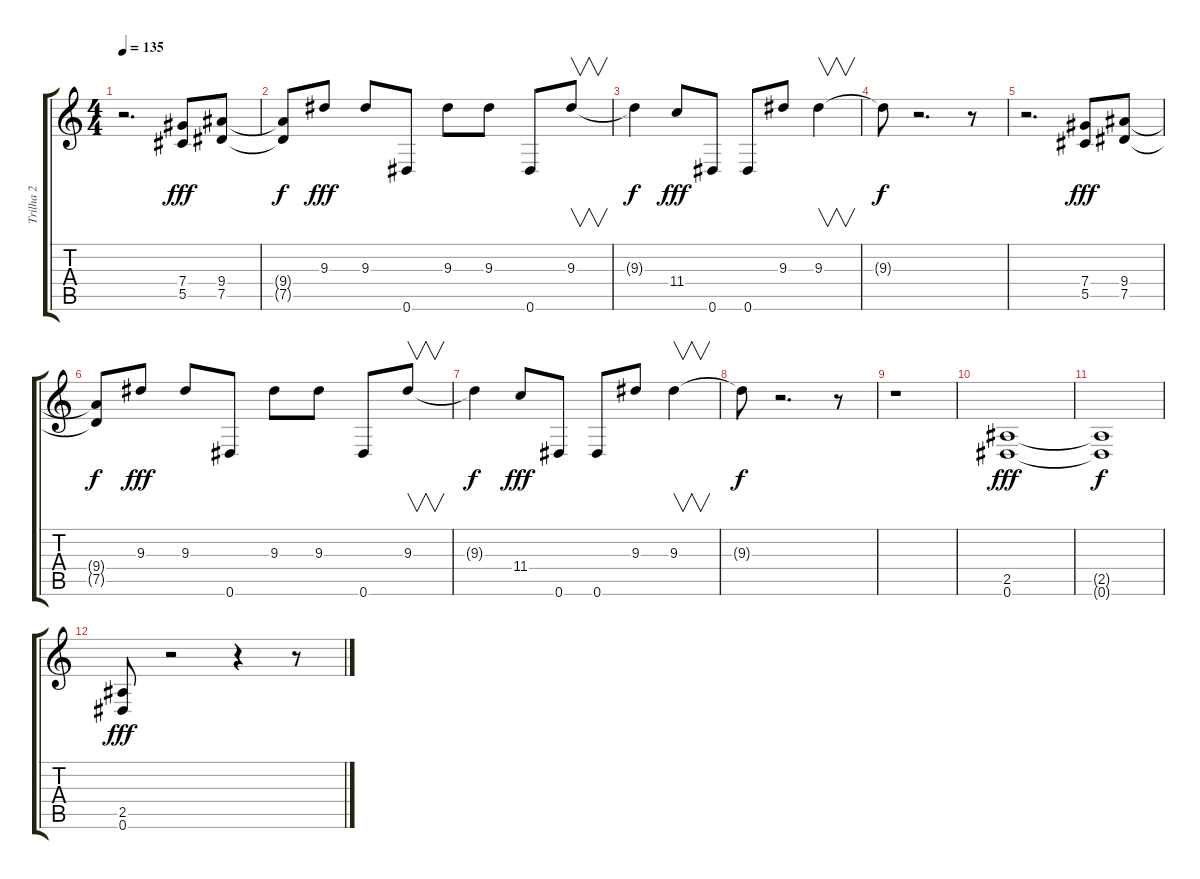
\track ("Trilha 2" "Trilha 2") {instrument overdrivenguitar}
\staff {score tabs}
\tuning (Eb4 Bb3 Gb3 Db3 Ab2 Eb2) {hide}
\ts (4 4)
\tempo 135
\clef g2
\ks c
r.2{d dy f} (7.4 5.5).8{dy fff} (9.4 7.5).8 |
(9.4{t} 7.5{t}).8{dy f} 9.3.8{dy fff} 9.3.8 0.6.8 9.3.8 9.3.8 0.6.8 9.3.8{v} |
9.3{t}.4{dy f} 11.4.8{dy fff} 0.6.8 0.6.8 9.3.8 9.3.4{v} |
9.3{t}.8{dy f} r.2{d} r.8 |
r.2{d} (7.4 5.5).8{dy fff} (9.4 7.5).8 |
(9.4{t} 7.5{t}).8{dy f} 9.3.8{dy fff} 9.3.8 0.6.8 9.3.8 9.3.8 0.6.8 9.3.8{v} |
9.3{t}.4{dy f} 11.4.8{dy fff} 0.6.8 0.6.8 9.3.8 9.3.4{v} |
9.3{t}.8{dy f} r.2{d} r.8 |
r.1 |
(2.5 0.6).1{dy fff} |
(2.5{t} 0.6{t}).1{dy f} |
(2.5 0.6).8{dy fff} r.2 r.4 r.8
